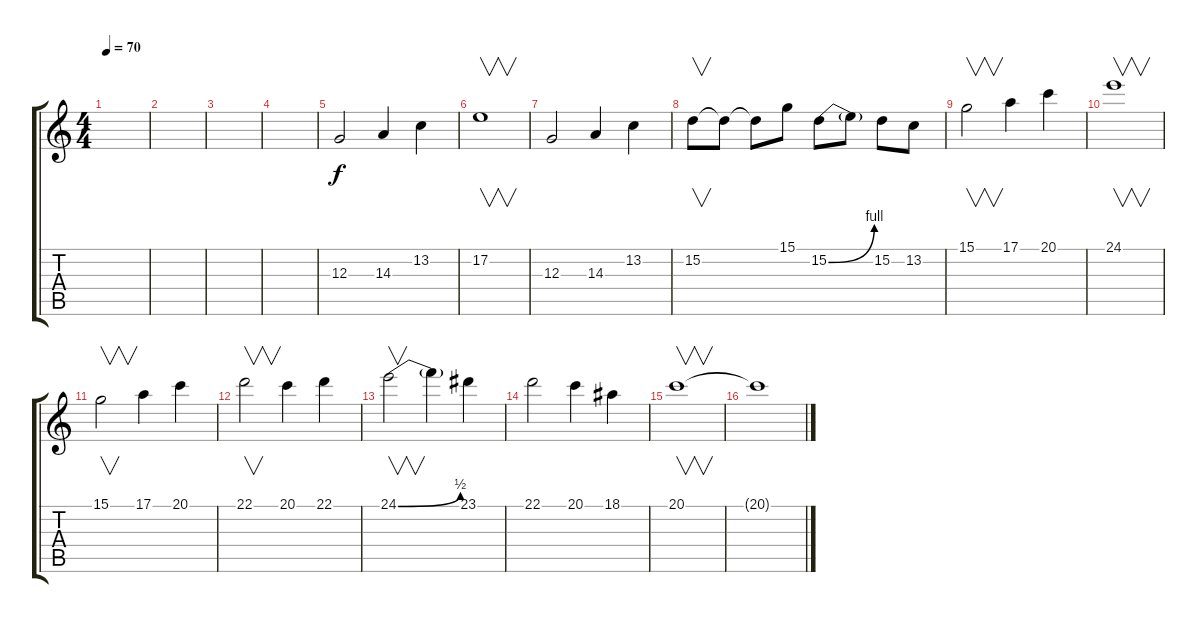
\track "" {instrument flute}
\staff {score tabs}
\tuning (E4 B3 G3 D3 A2 E2) {hide}
\ts (4 4)
\tempo 70
\clef g2
\ks c
|
|
|
|
12.3.2 14.3.4 13.2.4 |
17.2.1{v} |
12.3.2 14.3.4 13.2.4 |
15.2.8{v} 15.2{t}.8 15.2{t}.8 15.1.8 15.2{be (bend 0 0 60 4)}.8 15.2{t}.8 15.2.8 13.2.8 |
15.1.2{v} 17.1.4 20.1.4 |
24.1.1{v} |
15.1.2{v} 17.1.4 20.1.4 |
22.1.2{v} 20.1.4 22.1.4 |
24.1{be (bend 0 0 60 2)}.2{v} 24.1{t}.4 23.1.4 |
22.1.2 20.1.4 18.1.4 |
20.1.1{v} |
20.1{t}.1
